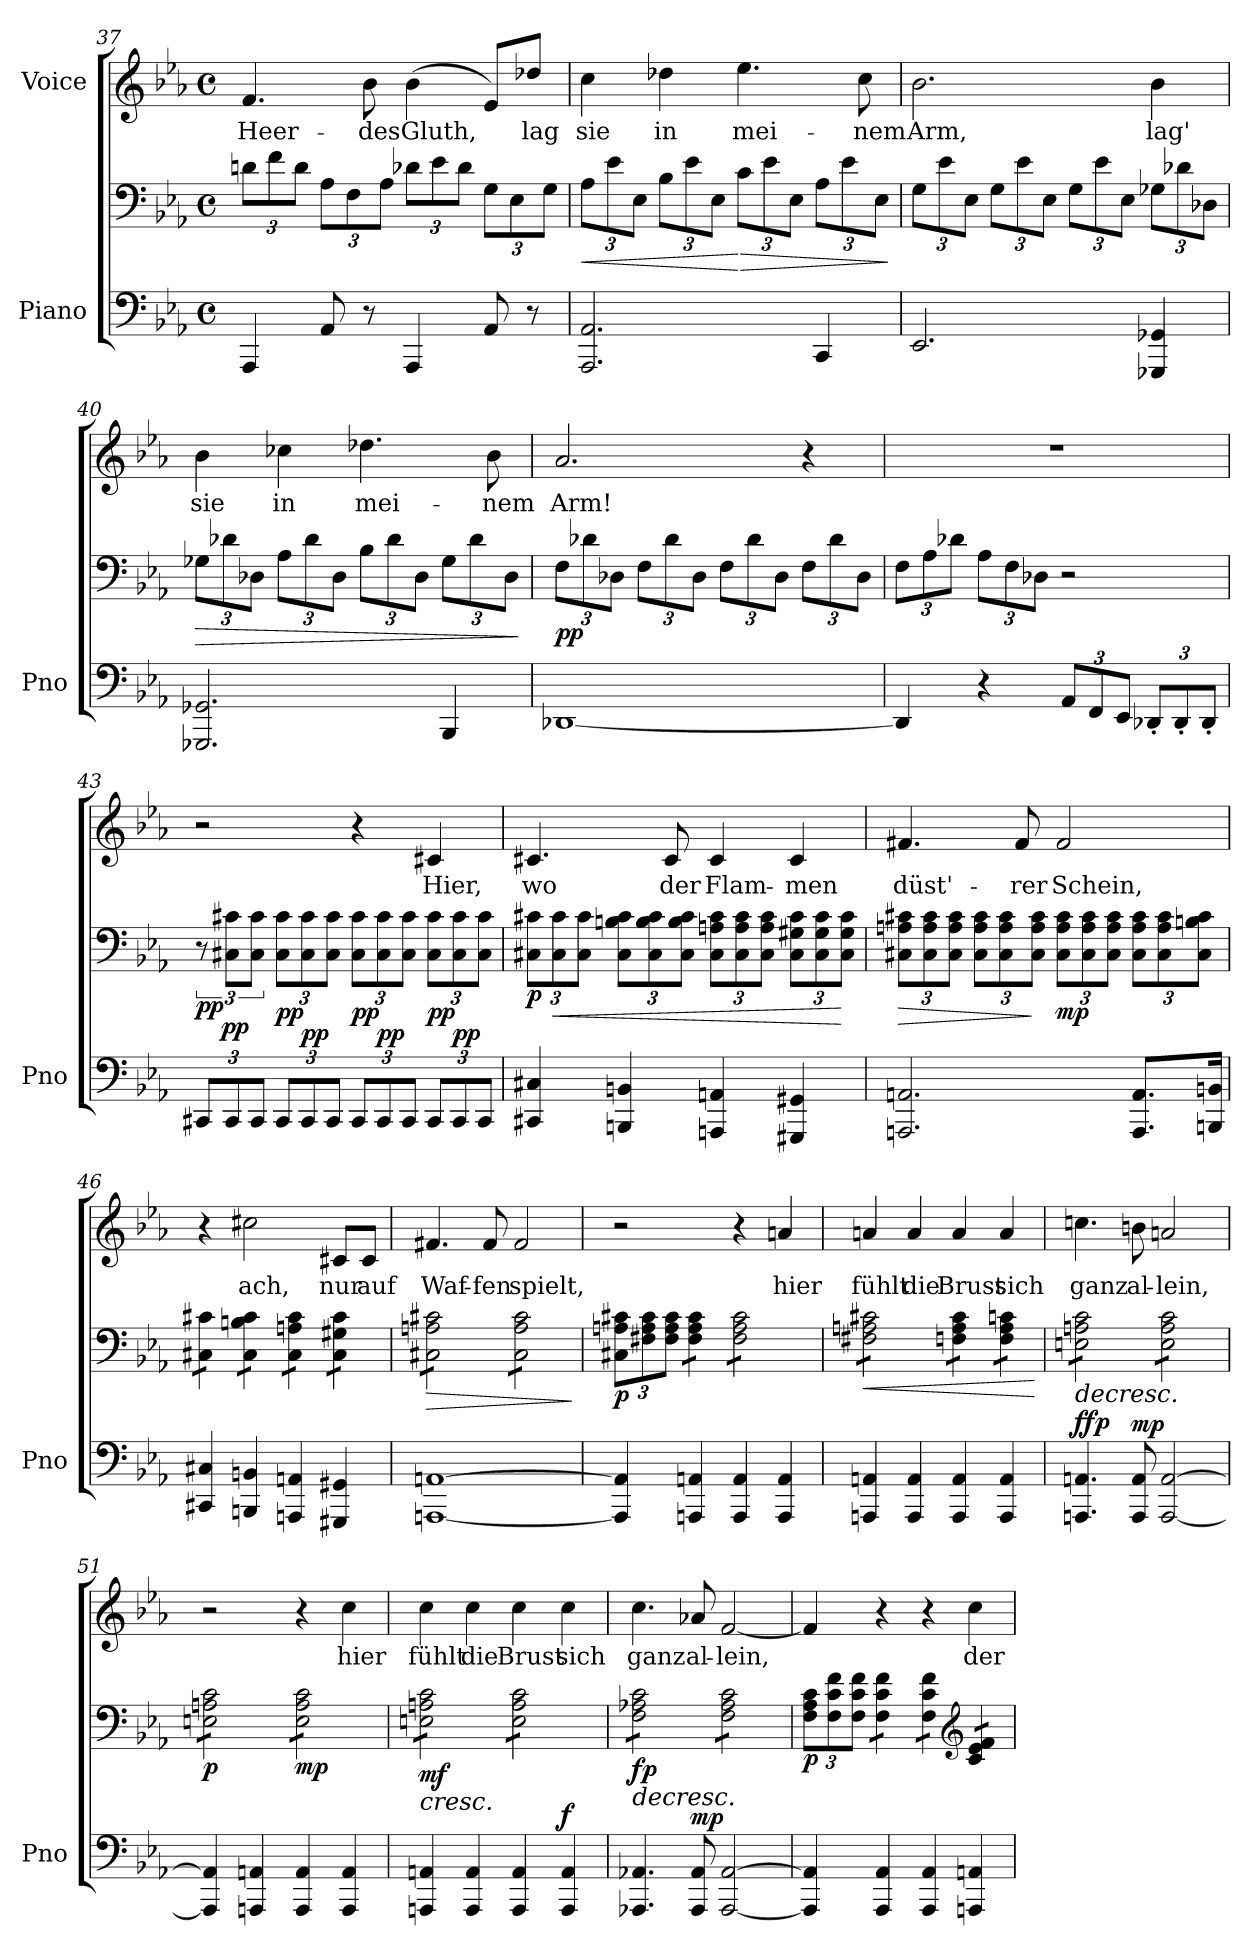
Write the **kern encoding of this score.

**kern	**kern	**dynam	**kern	**text
*part2	*part2	*part2	*part1	*part1
*staff3	*staff2	*staff2/3	*staff1	*staff1
*I"Piano	*	*	*I"Voice	*
*I'Pno	*	*	*	*
!!LO:LB:g=z
*clefF4	*clefF4	*	*clefG2	*
*k[b-e-a-]	*k[b-e-a-]	*	*k[b-e-a-]	*
*M4/4	*M4/4	*	*M4/4	*
*met(c)	*met(c)	*	*met(c)	*
*	*Xbrackettup	*	*	*
=37	=37	=37	=37	=37
!	!	!	!	!LO:LY:b
4AAA-/	12dn\L	.	4.f/	Heer-
.	12f\	.	.	.
.	12d\J	.	.	.
8AA-/	12A-\L	.	.	.
.	12F\	.	.	.
!	!	!	!	!LO:LY:b
8r	.	.	8b-\	-des
.	12A-\J	.	.	.
!	!	!	!	!LO:LY:b
4AAA-/	12d-X\L	.	(>4b-\	Gluth,
.	12e-\	.	.	.
.	12d-\J	.	.	.
8AA-/	12G\L	.	8e-/L)	.
.	12E-\	.	.	.
!	!	!	!	!LO:LY:b
8r	.	.	8dd-X/J	lag
.	12G\J	.	.	.
=38	=38	=38	=38	=38
!	!	!LO:HP:b	!	!LO:LY:b
2.AAA-/ 2.AA-/	12A-\L	<	4cc\	sie
.	12e-\	.	.	.
.	12E-\J	.	.	.
!	!	!	!	!LO:LY:b
.	12B-\L	.	4dd-X\	in
.	12e-\	.	.	.
.	12E-\J	.	.	.
!	!	!LO:HP:n=1:b	!	!LO:LY:b
.	12c\L	[ >	4.ee-\	mei-
.	12e-\	.	.	.
.	12E-\J	.	.	.
4CC/	12A-\L	.	.	.
.	12e-\	.	.	.
!	!	!	!	!LO:LY:b
.	.	.	8cc\	-nem
.	12E-\J	.	.	.
.	.	]	.	.
=39	=39	=39	=39	=39
!	!	!	!	!LO:LY:b
2.EE-/	12G\L	.	2.b-\	Arm,
.	12e-\	.	.	.
.	12E-\J	.	.	.
.	12G\L	.	.	.
.	12e-\	.	.	.
.	12E-\J	.	.	.
.	12G\L	.	.	.
.	12e-\	.	.	.
.	12E-\J	.	.	.
!	!	!	!	!LO:LY:b
4GGG-X/ 4GG-X/	12G-X\L	.	4b-\	lag'
.	12d-X\	.	.	.
.	12D-X\J	.	.	.
!!LO:LB:g=z
=40	=40	=40	=40	=40
!	!	!LO:HP:b	!	!LO:LY:b
2.GGG-X/ 2.GG-X/	12G-X\L	>	4b-\	sie
.	12d-X\	.	.	.
.	12D-X\J	.	.	.
!	!	!	!	!LO:LY:b
.	12A-\L	.	4cc-X\	in
.	12d-\	.	.	.
.	12D-\J	.	.	.
!	!	!	!	!LO:LY:b
.	12B-\L	.	4.dd-X\	mei-
.	12d-\	.	.	.
.	12D-\J	.	.	.
4BBB-/	12G-\L	.	.	.
.	12d-\	.	.	.
!	!	!	!	!LO:LY:b
.	.	.	8b-\	-nem
.	12D-\J	.	.	.
.	.	]	.	.
!!LO:LB:g=z
=41	=41	=41	=41	=41
!	!	!LO:DY:b	!	!LO:LY:b
[1DD-X	12F\L	pp	2.a-/	Arm!
.	12d-X\	.	.	.
.	12D-X\J	.	.	.
.	12F\L	.	.	.
.	12d-\	.	.	.
.	12D-\J	.	.	.
.	12F\L	.	.	.
.	12d-\	.	.	.
.	12D-\J	.	.	.
.	12F\L	.	4r	.
.	12d-\	.	.	.
.	12D-\J	.	.	.
=42	=42	=42	=42	=42
4DD-/]	12F\L	.	1r	.
.	12A-\	.	.	.
.	12d-X\J	.	.	.
4r	12A-\L	.	.	.
.	12F\	.	.	.
.	12D-X\J	.	.	.
*Xbrackettup	*	*	*	*
12AA-/L	2r	.	.	.
12FF/	.	.	.	.
12EE-/J	.	.	.	.
12DD-X'/L	.	.	.	.
12DD-'/	.	.	.	.
12DD-'/J	.	.	.	.
=43	=43	=43	=43	=43
*	*brackettup	*	*	*
*	*	*	*MM91	*
!	!	!LO:DY:b	!	!
12CC#X/L	12r	pp	2r	.
!	!	!LO:DY:b	!	!
12CC#/	12C#X\ 12c#X\L	pp	.	.
12CC#/J	12C#\ 12c#\J	.	.	.
*	*Xbrackettup	*	*	*
!	!	!LO:DY:b	!	!
12CC#/L	12C#\ 12c#\L	pp	.	.
!	!	!LO:DY:b	!	!
12CC#/	12C#\ 12c#\	pp	.	.
12CC#/J	12C#\ 12c#\J	.	.	.
*	*	*	*MM88	*
!	!	!LO:DY:b	!	!
12CC#/L	12C#\ 12c#\L	pp	4r	.
!	!	!LO:DY:b	!	!
12CC#/	12C#\ 12c#\	pp	.	.
12CC#/J	12C#\ 12c#\J	.	.	.
!	!	!LO:DY:b	!	!LO:LY:b
12CC#/L	12C#\ 12c#\L	pp	4c#X/	Hier,
!	!	!LO:DY:b	!	!
12CC#/	12C#\ 12c#\	pp	.	.
12CC#/J	12C#\ 12c#\J	.	.	.
!!LO:PB:g=z
=44	=44	=44	=44	=44
!	!	!LO:DY:b	!	!LO:LY:b
4CC#X/ 4C#X/	12C#X\ 12c#X\L	p	4.c#X/	wo
!	!	!LO:HP:b	!	!
.	12C#\ 12c#\	<	.	.
.	12C#\ 12c#\J	.	.	.
4BBBn/ 4BBn/	12C#\ 12Bn\ 12c#\L	.	.	.
.	12C#\ 12B\ 12c#\	.	.	.
!	!	!	!	!LO:LY:b
.	.	.	8c#/	der
.	12C#\ 12B\ 12c#\J	.	.	.
!	!	!	!	!LO:LY:b
4AAAn/ 4AAn/	12C#\ 12An\ 12c#\L	.	4c#/	Flam-
.	12C#\ 12A\ 12c#\	.	.	.
.	12C#\ 12A\ 12c#\J	.	.	.
!	!	!	!	!LO:LY:b
4GGG#X/ 4GG#X/	12C#\ 12G#X\ 12c#\L	.	4c#/	-men
.	12C#\ 12G#\ 12c#\	.	.	.
.	12C#\ 12G#\ 12c#\J	[	.	.
!!LO:PB:g=z
=45	=45	=45	=45	=45
!	!	!LO:HP:b	!	!LO:LY:b
2.AAAn/ 2.AAn/	12C#X\ 12An\ 12c#X\L	>	4.f#X/	düst'-
.	12C#\ 12A\ 12c#\	.	.	.
.	12C#\ 12A\ 12c#\J	.	.	.
.	12C#\ 12A\ 12c#\L	.	.	.
.	12C#\ 12A\ 12c#\	.	.	.
!	!	!	!	!LO:LY:b
.	.	.	8f#/	-rer
.	12C#\ 12A\ 12c#\J	]	.	.
!	!	!LO:DY:b	!	!LO:LY:b
.	12C#\ 12A\ 12c#\L	mp	2f#/	Schein,
.	12C#\ 12A\ 12c#\	.	.	.
.	12C#\ 12A\ 12c#\J	.	.	.
8.AAA/ 8.AA/L	12C#\ 12A\ 12c#\L	.	.	.
.	12C#\ 12A\ 12c#\	.	.	.
.	12C#\ 12Bn\ 12c#\J	.	.	.
16BBBn/ 16BBn/Jk	.	.	.	.
=46	=46	=46	=46	=46
*	*tremolo	*	*	*
4CC#X/ 4C#X/	12C#X\ 12c#X\L	.	4r	.
.	12C#X\ 12c#X\	.	.	.
.	12C#X\ 12c#X\J	.	.	.
!	!	!	!	!LO:LY:b
4BBBn/ 4BBn/	12C#\ 12Bn\ 12c#\L	.	2cc#X\	ach,
.	12C#\ 12Bn\ 12c#\	.	.	.
.	12C#\ 12Bn\ 12c#\J	.	.	.
4AAAn/ 4AAn/	12C#\ 12An\ 12c#\L	.	.	.
.	12C#\ 12An\ 12c#\	.	.	.
.	12C#\ 12An\ 12c#\J	.	.	.
!	!	!	!	!LO:LY:b
4GGG#X/ 4GG#X/	12C#\ 12G#X\ 12c#\L	.	8c#X/L	nur
.	12C#\ 12G#X\ 12c#\	.	.	.
!	!	!	!	!LO:LY:b
.	.	.	8c#/J	auf
.	12C#\ 12G#X\ 12c#\J	.	.	.
=47	=47	=47	=47	=47
!	!	!LO:HP:b	!	!LO:LY:b
[1AAAn [1AAn	12C#X\ 12An\ 12c#X\L	>	4.f#X/	Waf-
.	12C#X\ 12An\ 12c#X\	.	.	.
.	12C#X\ 12An\ 12c#X\	.	.	.
.	12C#X\ 12An\ 12c#X\	.	.	.
.	12C#X\ 12An\ 12c#X\	.	.	.
!	!	!	!	!LO:LY:b
.	.	.	8f#/	-fen
.	12C#X\ 12An\ 12c#X\J	.	.	.
!	!	!	!	!LO:LY:b
.	12C#\ 12A\ 12c#\L	.	2f#/	spielt,
.	12C#\ 12A\ 12c#\	.	.	.
.	12C#\ 12A\ 12c#\	.	.	.
.	12C#\ 12A\ 12c#\	.	.	.
.	12C#\ 12A\ 12c#\	.	.	.
.	12C#\ 12A\ 12c#\J	.	.	.
*	*Xtremolo	*	*	*
.	.	]	.	.
=48	=48	=48	=48	=48
!	!	!LO:DY:b	!	!
4AAA/] 4AA/]	12C#X\ 12An\ 12c#X\L	p	2r	.
.	12F#X\ 12A\ 12c#\	.	.	.
.	12F#\ 12A\ 12c#\J	.	.	.
*	*tremolo	*	*	*
4AAAn/ 4AAn/	12F#\ 12A\ 12c#\L	.	.	.
.	12F#\ 12A\ 12c#\	.	.	.
.	12F#\ 12A\ 12c#\J	.	.	.
4AAA/ 4AA/	12F#\ 12A\ 12c#\L	.	4r	.
.	12F#\ 12A\ 12c#\	.	.	.
.	12F#\ 12A\ 12c#\	.	.	.
!	!	!	!	!LO:LY:b
4AAA/ 4AA/	12F#\ 12A\ 12c#\	.	4an/	hier
.	12F#\ 12A\ 12c#\	.	.	.
.	12F#\ 12A\ 12c#\J	.	.	.
!!LO:LB:g=z
=49	=49	=49	=49	=49
!	!	!LO:HP:b	!	!LO:LY:b
4AAAn/ 4AAn/	12F#X\ 12An\ 12c#X\L	<	4an/	fühlt
.	12F#X\ 12An\ 12c#X\	.	.	.
.	12F#X\ 12An\ 12c#X\	.	.	.
!	!	!	!	!LO:LY:b
4AAA/ 4AA/	12F#X\ 12An\ 12c#X\	.	4a/	die
.	12F#X\ 12An\ 12c#X\	.	.	.
.	12F#X\ 12An\ 12c#X\J	.	.	.
!	!	!	!	!LO:LY:b
4AAA/ 4AA/	12Fn\ 12A\ 12c#\L	.	4a/	Brust
.	12Fn\ 12A\ 12c#\	.	.	.
.	12Fn\ 12A\ 12c#\J	.	.	.
!	!	!	!	!LO:LY:b
4AAA/ 4AA/	12F\ 12A\ 12cn\L	.	4a/	sich
.	12F\ 12A\ 12cn\	.	.	.
.	12F\ 12A\ 12cn\J	.	.	.
.	.	[	.	.
!!LO:LB:g=z
=50	=50	=50	=50	=50
!	!	!LO:HP:b	!	!LO:LY:b
!	!	!LO:DY:n=1:a=2	!	!
!	!	!LO:DY:n=2:b	!	!
4.AAAn/ 4.AAn/	12En\ 12An\ 12c\L	> f fp	4.ccn\	ganz
.	12En\ 12An\ 12c\	.	.	.
.	12En\ 12An\ 12c\	.	.	.
.	12En\ 12An\ 12c\	.	.	.
.	12En\ 12An\ 12c\	.	.	.
!	!	!LO:DY:n=3:a=2	!	!LO:LY:b
8AAA/ 8AA/	.	mp	8bn\	al-
.	12En\ 12An\ 12c\J	.	.	.
!	!	!	!	!LO:LY:b
[2AAA/ [2AA/	12E\ 12A\ 12c\L	]	2an/	-lein,
.	12E\ 12A\ 12c\	.	.	.
.	12E\ 12A\ 12c\	.	.	.
.	12E\ 12A\ 12c\	.	.	.
.	12E\ 12A\ 12c\	.	.	.
.	12E\ 12A\ 12c\J	.	.	.
=51	=51	=51	=51	=51
!	!	!LO:DY:b	!	!
4AAA/] 4AA/]	12En\ 12An\ 12c\L	p	2r	.
.	12En\ 12An\ 12c\	.	.	.
.	12En\ 12An\ 12c\	.	.	.
4AAAn/ 4AAn/	12En\ 12An\ 12c\	.	.	.
.	12En\ 12An\ 12c\	.	.	.
.	12En\ 12An\ 12c\J	.	.	.
!	!	!LO:DY:b	!	!
4AAA/ 4AA/	12E\ 12A\ 12c\L	mp	4r	.
.	12E\ 12A\ 12c\	.	.	.
.	12E\ 12A\ 12c\	.	.	.
!	!	!	!	!LO:LY:b
4AAA/ 4AA/	12E\ 12A\ 12c\	.	4cc\	hier
.	12E\ 12A\ 12c\	.	.	.
.	12E\ 12A\ 12c\J	.	.	.
=52	=52	=52	=52	=52
!	!	!LO:HP:b	!	!LO:LY:b
!	!	!LO:DY:n=1:b	!	!
4AAAn/ 4AAn/	12En\ 12An\ 12c\L	< mf	4cc\	fühlt
.	12En\ 12An\ 12c\	.	.	.
.	12En\ 12An\ 12c\	.	.	.
!	!	!	!	!LO:LY:b
4AAA/ 4AA/	12En\ 12An\ 12c\	.	4cc\	die
.	12En\ 12An\ 12c\	.	.	.
.	12En\ 12An\ 12c\J	.	.	.
!	!	!	!	!LO:LY:b
4AAA/ 4AA/	12E\ 12A\ 12c\L	.	4cc\	Brust
.	12E\ 12A\ 12c\	.	.	.
.	12E\ 12A\ 12c\	.	.	.
!	!	!LO:DY:n=2:a=2	!	!LO:LY:b
4AAA/ 4AA/	12E\ 12A\ 12c\	f	4cc\	sich
.	12E\ 12A\ 12c\	.	.	.
.	12E\ 12A\ 12c\J	.	.	.
.	.	[	.	.
=53	=53	=53	=53	=53
!	!	!LO:HP:b	!	!LO:LY:b
!	!	!LO:DY:n=1:b	!	!
4.AAA-X/ 4.AA-X/	12F\ 12A-X\ 12c\L	> fp	4.cc\	ganz
.	12F\ 12A-X\ 12c\	.	.	.
.	12F\ 12A-X\ 12c\	.	.	.
.	12F\ 12A-X\ 12c\	.	.	.
.	12F\ 12A-X\ 12c\	.	.	.
!	!	!LO:DY:n=2:a=2	!	!LO:LY:b
8AAA-/ 8AA-/	.	mp	8a-X/	al-
.	12F\ 12A-X\ 12c\J	.	.	.
!	!	!	!	!LO:LY:b
[2AAA-/ [2AA-/	12F\ 12A-\ 12c\L	.	[2f/	-lein,
.	12F\ 12A-\ 12c\	.	.	.
.	12F\ 12A-\ 12c\	.	.	.
.	12F\ 12A-\ 12c\	.	.	.
.	12F\ 12A-\ 12c\	.	.	.
.	12F\ 12A-\ 12c\J	.	.	.
*	*Xtremolo	*	*	*
.	.	]	.	.
=54	=54	=54	=54	=54
!	!	!LO:DY:b	!	!
4AAA-/] 4AA-/]	12F\ 12A-\ 12c\L	p	4f/]	.
.	12F\ 12c\ 12f\	.	.	.
.	12F\ 12c\ 12f\J	.	.	.
*	*tremolo	*	*	*
4AAA-/ 4AA-/	12F\ 12c\ 12f\L	.	4r	.
.	12F\ 12c\ 12f\	.	.	.
.	12F\ 12c\ 12f\J	.	.	.
4AAA-/ 4AA-/	12F\ 12c\ 12f\L	.	4r	.
.	12F\ 12c\ 12f\	.	.	.
.	12F\ 12c\ 12f\J	.	.	.
*	*clefG2	*	*	*
!	!	!	!	!LO:LY:b
4AAAn/ 4AAn/	12c/ 12e-/ 12f/L	.	4cc\	der
.	12c/ 12e-/ 12f/	.	.	.
.	12c/ 12e-/ 12f/J	.	.	.
*	*Xtremolo	*	*	*
=	=	=	=	=
*-	*-	*-	*-	*-
